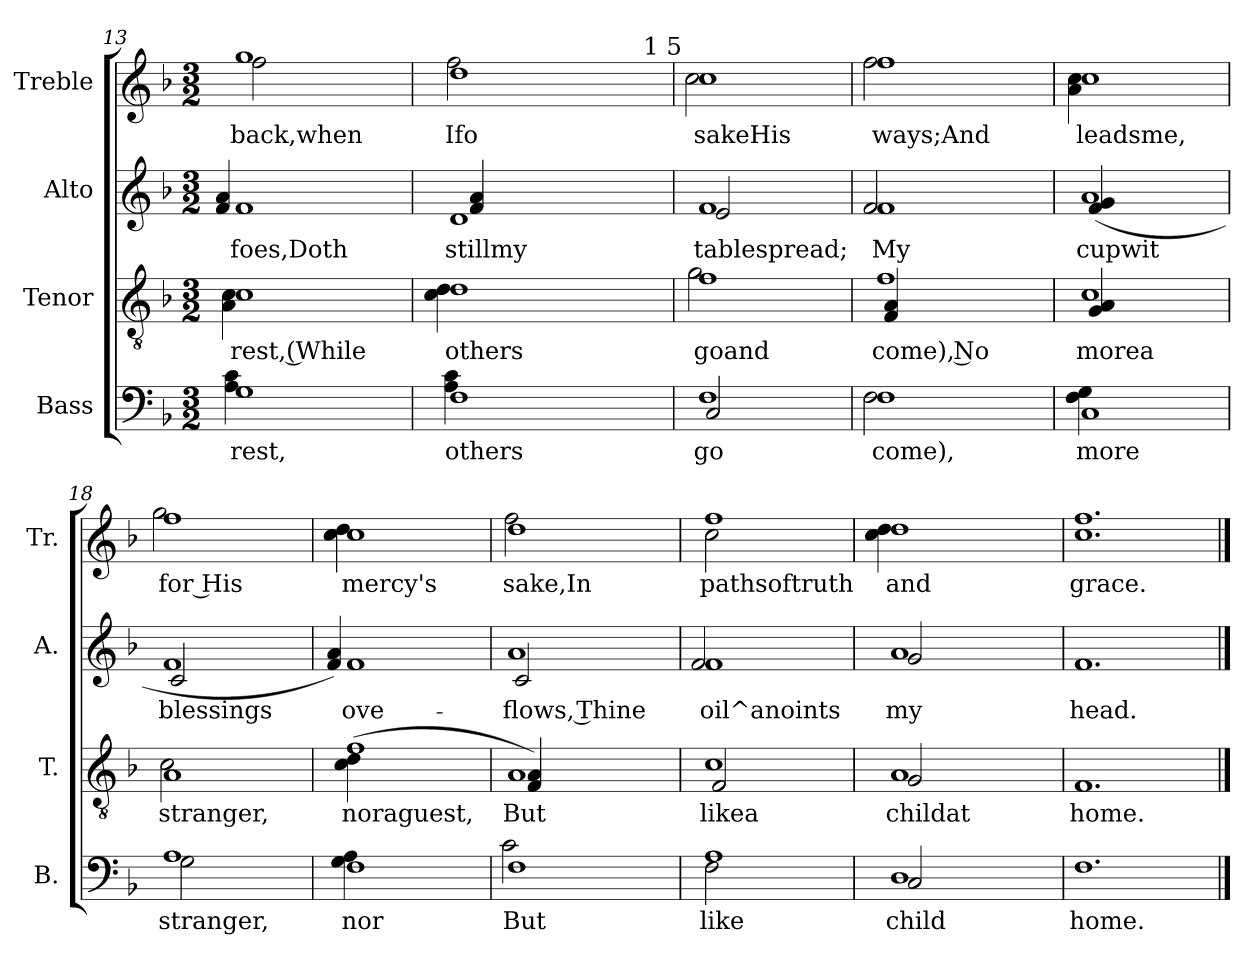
**kern	**text	**kern	**text	**kern	**text	**kern	**text
*part4	*part4	*part3	*part3	*part2	*part2	*part1	*part1
*staff4	*staff4	*staff3	*staff3	*staff2	*staff2	*staff1	*staff1
*I"Bass	*	*I"Tenor	*	*I"Alto	*	*I"Treble	*
*I'B.	*	*I'T.	*	*I'A.	*	*I'Tr.	*
*clefF4	*	*clefGv2	*	*clefG2	*	*clefG2	*
*k[b-]	*	*k[b-]	*	*k[b-]	*	*k[b-]	*
*F:	*	*F:	*	*F:	*	*F:	*
*M3/2	*	*M3/2	*	*M3/2	*	*M3/2	*
=13	=13	=13	=13	=13	=13	=13	=13
*^	*	*	*	*	*	*	*
!	!	!LO:LY:a:rj	!	!LO:LY:b:rj	!	!LO:LY:b:cj	!	!LO:LY:b:rj
*	*	*	*^	*	*^	*	*^	*
1G	(>4A\ 4c\	-rest,	(>1c	4A\ 4c\)	-rest, (While	(<1f	4a/ 4f/)	foes,Doth	1gg	2ff\	back,when
.	2.ryy	.	.	2.ryy	.	.	2.ryy	.	.	.	.
.	.	.	.	.	.	.	.	.	.	2ryy	.
=14	=14	=14	=14	=14	=14	=14	=14	=14	=14	=14	=14
!	!	!LO:LY:a:rj	!	!	!LO:LY:b:rj	!	!	!LO:LY:b:cj	!	!	!LO:LY:b:rj
*	*	*	*	*	*	*	*	*	*	*^	*
1F	(>4c\ 4A\	others	(>1d	4c\ 4d\)	others	1d	(<4f/ 4a/	stillmy	1dd	2ff\	2ryy	Ifo
.	2.ryy	.	.	2.ryy	.	.	2.ryy	.	.	.	.	.
.	.	.	.	.	.	.	.	.	.	2ryy	4ryy	.
.	.	.	.	.	.	.	.	.	.	.	8ryy	.
.	.	.	.	.	.	.	.	.	.	.	64ryy	.
!	!	!	!	!	!	!	!	!	!	!	!LO:TX:a:t=1 5	!
.	.	.	.	.	.	.	.	.	.	.	16..ryy	.
=15	=15	=15	=15	=15	=15	=15	=15	=15	=15	=15	=15	=15
!	!	!LO:LY:a:rj	!	!	!LO:LY:b:rj	!	!	!LO:LY:b:cj	!	!	!	!LO:LY:b:rj
*	*	*	*	*	*	*	*	*	*	*v	*v	*
1F	2C/	go	1f	2g\	goand	1f	2e/	tablespread;	1cc	2cc\	sakeHis
.	2ryy	.	.	2ryy	.	.	2ryy	.	.	2ryy	.
=16	=16	=16	=16	=16	=16	=16	=16	=16	=16	=16	=16
!	!	!LO:LY:a:rj	!	!	!LO:LY:b:rj	!	!	!LO:LY:b:cj	!	!	!LO:LY:b:rj
1F	2F\	come),	1f	(<4F/ 4A/	come), No	1f	2f/	My	1ff	2ff\	ways;And
.	.	.	.	2.ryy	.	.	.	.	.	.	.
.	2ryy	.	.	.	.	.	2ryy	.	.	2ryy	.
=17	=17	=17	=17	=17	=17	=17	=17	=17	=17	=17	=17
!	!	!LO:LY:a:rj	!	!	!LO:LY:b:rj	!	!	!LO:LY:b:cj	!	!	!LO:LY:b:rj
1C	(>4F\ 4G\	more	1c	(<4A/ 4G/	morea	1a	(<4f/ 4g/	cupwit	(>1cc	4a\ 4cc\)	leadsme,
.	2.ryy	.	.	2.ryy	.	.	2.ryy	.	.	2.ryy	.
=18	=18	=18	=18	=18	=18	=18	=18	=18	=18	=18	=18
!	!	!LO:LY:a:rj	!	!	!LO:LY:b:rj	!	!	!LO:LY:b:cj	!	!	!LO:LY:b:rj
1A	2G\	stranger,	1A	2c\	stranger,	1f	2c/	blessings	1ff	2gg\	for His
.	2ryy	.	.	2ryy	.	.	2ryy	.	.	2ryy	.
=19	=19	=19	=19	=19	=19	=19	=19	=19	=19	=19	=19
!	!	!LO:LY:a:rj	!	!	!LO:LY:b:rj	!	!	!LO:LY:b:cj	!	!	!LO:LY:b:rj
1F	(>4G\ 4A\	nor	1f	(>4d\ 4c\	noraguest,	(<1f	4a/ 4f/)	ove-	(>1cc	4dd\ 4cc\)	mercy's
.	2.ryy	.	.	2.ryy	.	.	2.ryy	.	.	2.ryy	.
=20	=20	=20	=20	=20	=20	=20	=20	=20	=20	=20	=20
!	!	!LO:LY:a:rj	!	!	!LO:LY:b:rj	!	!	!LO:LY:b:cj	!	!	!LO:LY:b:rj
1F	2c\	But	(<1A	4F/ 4A/)	But	1a	2c/	-flows, Thine	1dd	2ff\	sake,In
.	.	.	.	2.ryy	.	.	.	.	.	.	.
.	2ryy	.	.	.	.	.	2ryy	.	.	2ryy	.
=21	=21	=21	=21	=21	=21	=21	=21	=21	=21	=21	=21
!	!	!LO:LY:a:rj	!	!	!LO:LY:b:rj	!	!	!LO:LY:b:cj	!	!	!LO:LY:b:rj
1A	2F\	like	1c	2F/	likea	1f	2f/	oil^anoints	1ff	2cc\	pathsoftruth
.	2ryy	.	.	2ryy	.	.	2ryy	.	.	2ryy	.
=22	=22	=22	=22	=22	=22	=22	=22	=22	=22	=22	=22
!	!	!LO:LY:a:rj	!	!	!LO:LY:b:rj	!	!	!LO:LY:b:cj	!	!	!LO:LY:b:rj
1D	2C/	child	1A	2G/	childat	1a	2g/	my	(>1dd	4cc\ 4dd\)	and
.	.	.	.	.	.	.	.	.	.	2.ryy	.
.	2ryy	.	.	2ryy	.	.	2ryy	.	.	.	.
*	*	*	*	*	*	*	*	*	*v	*v	*
=23	=23	=23	=23	=23	=23	=23	=23	=23	=23	=23
!	!	!LO:LY:a:rj	!	!	!LO:LY:b:rj	!	!	!LO:LY:b:cj	!	!LO:LY:b:rj
*v	*v	*	*	*	*	*v	*v	*	*	*
*	*	*v	*v	*	*	*	*	*
1.F	home.	1.F	home.	1.f	head.	1.ff 1.cc	grace.
==	==	==	==	==	==	==	==
*-	*-	*-	*-	*-	*-	*-	*-
